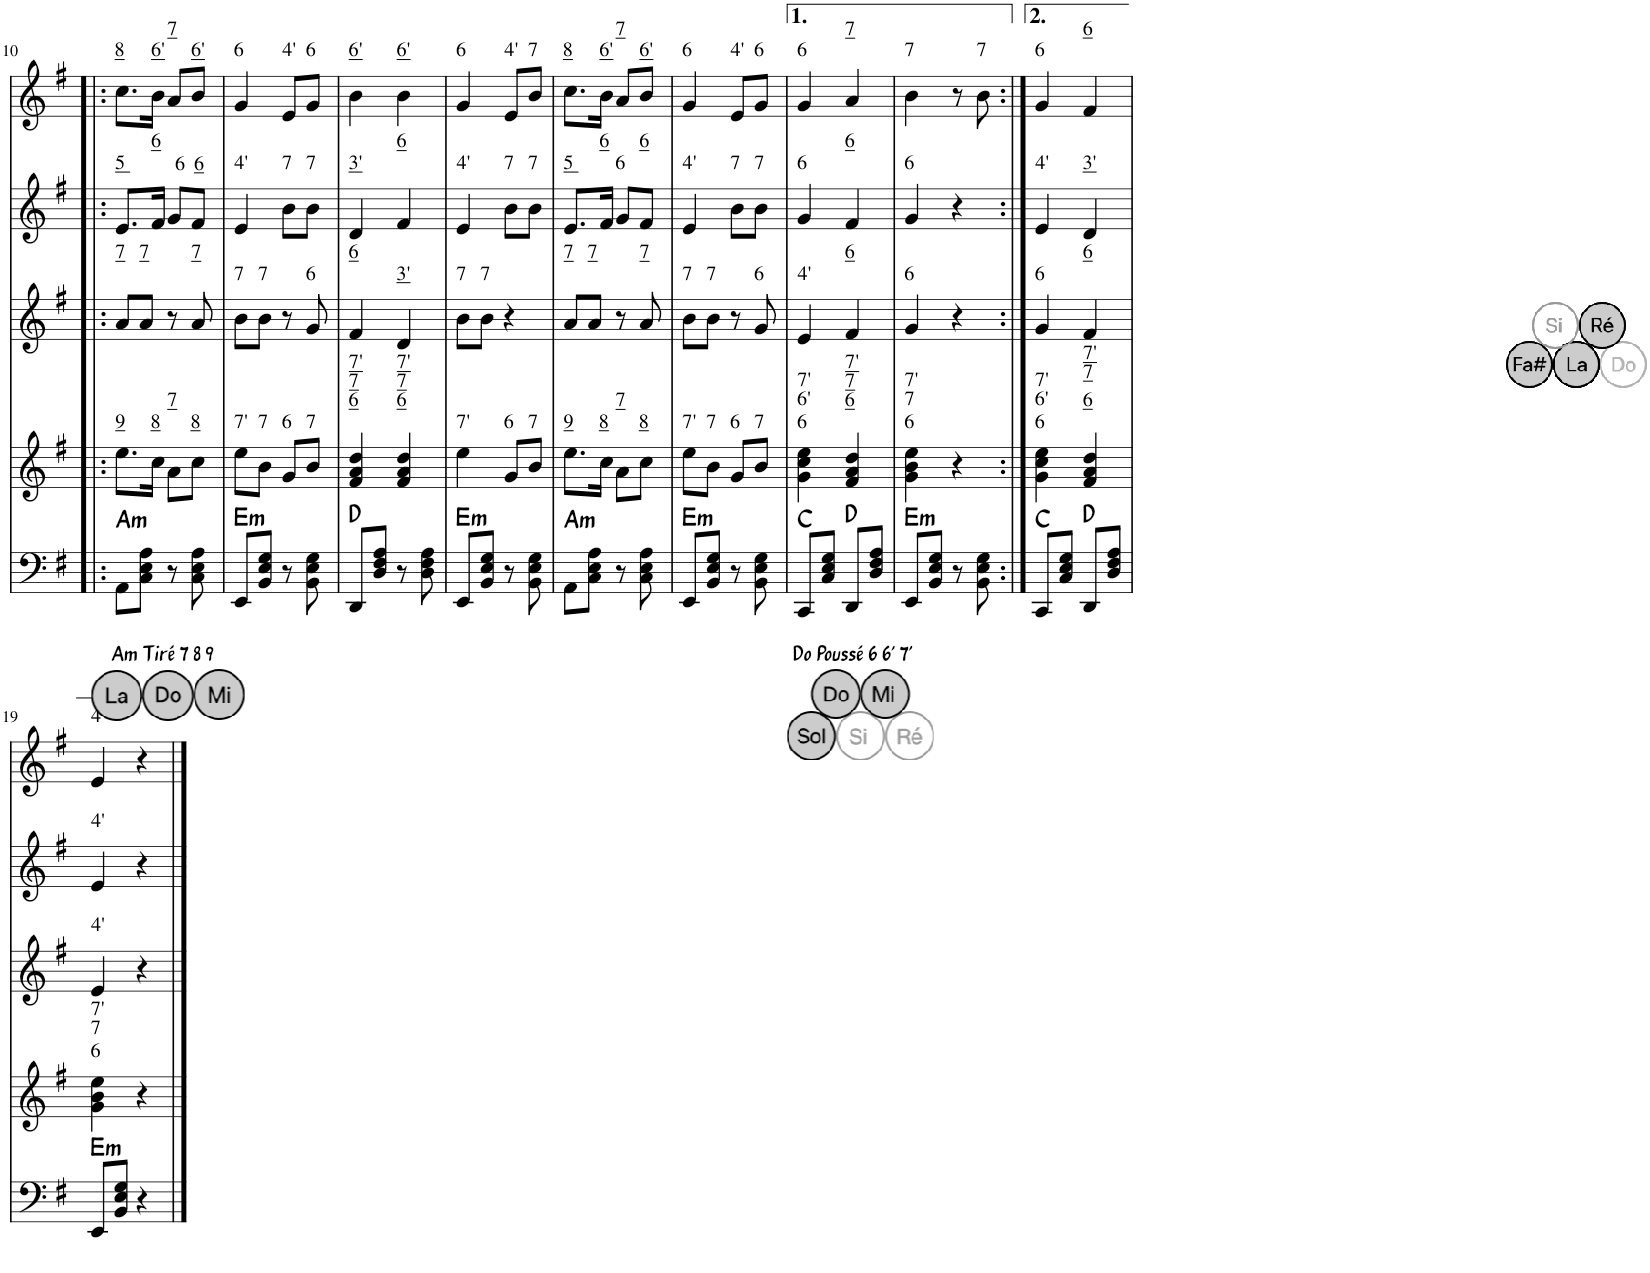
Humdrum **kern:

**kern	**kern	**harte	**kern	**kern	**kern
*part4	*part4	*part4	*part3	*part2	*part1
*staff5	*staff4	*	*staff3	*staff2	*staff1
*I"Piano	*	*	*I"Piano	*I"Piano	*I"Piano
*I'Pno	*	*	*I'Pno	*I'Pno	*I'Pno
!!LO:PB:g=z
*clefF4	*clefG2	*	*clefG2	*clefG2	*clefG2
*k[f#]	*k[f#]	*	*k[f#]	*k[f#]	*k[f#]
*M2/4	*M2/4	*	*M2/4	*M2/4	*M2/4
=10!|:	=10!|:	=10!|:	=10!|:	=10!|:	=10!|:
!	!	!	!	!	!LO:TX:a:t=8
!	!	!	!	!LO:TX:a:t=5	!
!	!	!	!LO:TX:a:t=7	!	!
!	!LO:TX:a:t=9	!	!	!	!
!	!LO:TX:b:t=Am Tiré 7 8 9	!LO:H:kt=m	!	!	!
8AA\L	8.ee\L	A:min	8a/L	8.e/L	8.cc\L
!	!	!	!LO:TX:a:t=7	!	!
8C\ 8E\ 8A\J	.	.	8a/J	.	.
!	!	!	!	!	!LO:TX:a:t=6'
!	!	!	!	!LO:TX:a:t=6	!
!	!LO:TX:a:t=8	!	!	!	!
.	16cc\Jk	.	.	16f#/Jk	16b\Jk
!	!	!	!	!	!LO:TX:a:t=7
!	!	!	!	!LO:TX:a:t=6	!
!	!LO:TX:a:t=7	!	!	!	!
8r	8a\L	.	8r	8g/L	8a/L
!	!	!	!	!	!LO:TX:a:t=6'
!	!	!	!	!LO:TX:a:t=6	!
!	!	!	!LO:TX:a:t=7	!	!
!	!LO:TX:a:t=8	!	!	!	!
8C\ 8E\ 8A\	8cc\J	.	8a/	8f#/J	8b/J
=11	=11	=11	=11	=11	=11
!	!	!	!	!	!LO:TX:a:t=6
!	!	!	!	!LO:TX:a:t=4'	!
!	!	!	!LO:TX:a:t=7	!	!
!	!LO:TX:a:t=7'	!LO:H:kt=m	!	!	!
8EE/L	8ee\L	E:min	8b\L	4e/	4g/
!	!	!	!LO:TX:a:t=7	!	!
!	!LO:TX:a:t=7	!	!	!	!
8BB/ 8E/ 8G/J	8b\J	.	8b\J	.	.
!	!	!	!	!	!LO:TX:a:t=4'
!	!	!	!	!LO:TX:a:t=7	!
!	!LO:TX:a:t=6	!	!	!	!
8r	8g/L	.	8r	8b\L	8e/L
!	!	!	!	!	!LO:TX:a:t=6
!	!	!	!	!LO:TX:a:t=7	!
!	!	!	!LO:TX:a:t=6	!	!
!	!LO:TX:a:t=7	!	!	!	!
8BB\ 8E\ 8G\	8b/J	.	8g/	8b\J	8g/J
=12	=12	=12	=12	=12	=12
!	!	!	!	!	!LO:TX:a:t=6'
!	!	!	!	!LO:TX:a:t=3'	!
!	!	!	!LO:TX:a:t=6	!	!
!	!LO:TX:a:t=6	!	!	!	!
!	!LO:TX:a:t=7	!	!	!	!
!	!LO:TX:a:t=7'	!	!	!	!
8DD/L	4f#/ 4a/ 4dd/	D:maj	4f#/	4d/	4b\
8D/ 8F#/ 8A/J	.	.	.	.	.
!	!	!	!	!	!LO:TX:a:t=6'
!	!	!	!	!LO:TX:a:t=6	!
!	!	!	!LO:TX:a:t=3'	!	!
!	!LO:TX:a:t=6	!	!	!	!
!	!LO:TX:a:t=7	!	!	!	!
!	!LO:TX:a:t=7'	!	!	!	!
8r	4f#/ 4a/ 4dd/	.	4d/	4f#/	4b\
8D\ 8F#\ 8A\	.	.	.	.	.
=13	=13	=13	=13	=13	=13
!	!	!	!	!	!LO:TX:a:t=6
!	!	!	!	!LO:TX:a:t=4'	!
!	!	!	!LO:TX:a:t=7	!	!
!	!LO:TX:a:t=7'	!LO:H:kt=m	!	!	!
8EE/L	4ee\	E:min	8b\L	4e/	4g/
!	!	!	!LO:TX:a:t=7	!	!
8BB/ 8E/ 8G/J	.	.	8b\J	.	.
!	!	!	!	!	!LO:TX:a:t=4'
!	!	!	!	!LO:TX:a:t=7	!
!	!LO:TX:a:t=6	!	!	!	!
8r	8g/L	.	4r	8b\L	8e/L
!	!	!	!	!	!LO:TX:a:t=7
!	!	!	!	!LO:TX:a:t=7	!
!	!LO:TX:a:t=7	!	!	!	!
8BB\ 8E\ 8G\	8b/J	.	.	8b\J	8b/J
=14	=14	=14	=14	=14	=14
!	!	!	!	!	!LO:TX:a:t=8
!	!	!	!	!LO:TX:a:t=5	!
!	!	!	!LO:TX:a:t=7	!	!
!	!LO:TX:a:t=9	!LO:H:kt=m	!	!	!
8AA\L	8.ee\L	A:min	8a/L	8.e/L	8.cc\L
!	!	!	!LO:TX:a:t=7	!	!
8C\ 8E\ 8A\J	.	.	8a/J	.	.
!	!	!	!	!	!LO:TX:a:t=6'
!	!	!	!	!LO:TX:a:t=6	!
!	!LO:TX:a:t=8	!	!	!	!
.	16cc\Jk	.	.	16f#/Jk	16b\Jk
!	!	!	!	!	!LO:TX:a:t=7
!	!	!	!	!LO:TX:a:t=6	!
!	!LO:TX:a:t=7	!	!	!	!
8r	8a\L	.	8r	8g/L	8a/L
!	!	!	!	!	!LO:TX:a:t=6'
!	!	!	!	!LO:TX:a:t=6	!
!	!	!	!LO:TX:a:t=7	!	!
!	!LO:TX:a:t=8	!	!	!	!
8C\ 8E\ 8A\	8cc\J	.	8a/	8f#/J	8b/J
=15	=15	=15	=15	=15	=15
!	!	!	!	!	!LO:TX:a:t=6
!	!	!	!	!LO:TX:a:t=4'	!
!	!	!	!LO:TX:a:t=7	!	!
!	!LO:TX:a:t=7'	!LO:H:kt=m	!	!	!
8EE/L	8ee\L	E:min	8b\L	4e/	4g/
!	!	!	!LO:TX:a:t=7	!	!
!	!LO:TX:a:t=7	!	!	!	!
8BB/ 8E/ 8G/J	8b\J	.	8b\J	.	.
!	!	!	!	!	!LO:TX:a:t=4'
!	!	!	!	!LO:TX:a:t=7	!
!	!LO:TX:a:t=6	!	!	!	!
8r	8g/L	.	8r	8b\L	8e/L
!	!	!	!	!	!LO:TX:a:t=6
!	!	!	!	!LO:TX:a:t=7	!
!	!	!	!LO:TX:a:t=6	!	!
!	!LO:TX:a:t=7	!	!	!	!
8BB\ 8E\ 8G\	8b/J	.	8g/	8b\J	8g/J
=16	=16	=16	=16	=16	=16
!	!	!	!	!	!LO:TX:a:t=6
!	!	!	!	!LO:TX:a:t=6	!
!	!	!	!LO:TX:a:t=4'	!	!
!	!LO:TX:a:t=6	!	!	!	!
!	!LO:TX:a:t=6'	!	!	!	!
!	!LO:TX:a:t=7'	!	!	!	!
!	!LO:TX:b:t=Do Poussé 6 6' 7'	!	!	!	!
8CC/L	4g\ 4cc\ 4ee\	C:maj	4e/	4g/	4g/
8C/ 8E/ 8G/J	.	.	.	.	.
!	!	!	!	!	!LO:TX:a:t=7
!	!	!	!	!LO:TX:a:t=6	!
!	!	!	!LO:TX:a:t=6	!	!
!	!LO:TX:a:t=6	!	!	!	!
!	!LO:TX:a:t=7	!	!	!	!
!	!LO:TX:a:t=7'	!	!	!	!
8DD/L	4f#/ 4a/ 4dd/	D:maj	4f#/	4f#/	4a/
8D/ 8F#/ 8A/J	.	.	.	.	.
=17	=17	=17	=17	=17	=17
!	!	!	!	!	!LO:TX:a:t=7
!	!	!	!	!LO:TX:a:t=6	!
!	!	!	!LO:TX:a:t=6	!	!
!	!LO:TX:a:t=6	!	!	!	!
!	!LO:TX:a:t=7	!	!	!	!
!	!LO:TX:a:t=7'	!LO:H:kt=m	!	!	!
8EE/L	4g\ 4b\ 4ee\	E:min	4g/	4g/	4b\
8BB/ 8E/ 8G/J	.	.	.	.	.
8r	4r	.	4r	4r	8r
!	!	!	!	!	!LO:TX:a:t=7
8BB\ 8E\ 8G\	.	.	.	.	8b\
=18:|!	=18:|!	=18:|!	=18:|!	=18:|!	=18:|!
!	!	!	!	!	!LO:TX:a:t=6
!	!	!	!	!LO:TX:a:t=4'	!
!	!	!	!LO:TX:a:t=6	!	!
!	!LO:TX:a:t=6	!	!	!	!
!	!LO:TX:a:t=6'	!	!	!	!
!	!LO:TX:a:t=7'	!	!	!	!
8CC/L	4g\ 4cc\ 4ee\	C:maj	4g/	4e/	4g/
8C/ 8E/ 8G/J	.	.	.	.	.
!	!	!	!	!	!LO:TX:a:t=6
!	!	!	!	!LO:TX:a:t=3'	!
!	!	!	!LO:TX:a:t=6	!	!
!	!LO:TX:a:t=6	!	!	!	!
!	!LO:TX:a:t=7	!	!	!	!
!	!LO:TX:a:t=7'	!	!	!	!
8DD/L	4f#/ 4a/ 4dd/	D:maj	4f#/	4d/	4f#/
8D/ 8F#/ 8A/J	.	.	.	.	.
!!LO:LB:g=z
=19	=19	=19	=19	=19	=19
!	!	!	!	!	!LO:TX:a:t=4'
!	!	!	!	!LO:TX:a:t=4'	!
!	!	!	!LO:TX:a:t=4'	!	!
!	!LO:TX:a:t=6	!	!	!	!
!	!LO:TX:a:t=7	!	!	!	!
!	!LO:TX:a:t=7'	!LO:H:kt=m	!	!	!
8EE/L	4g\ 4b\ 4ee\	E:min	4e/	4e/	4e/
8BB/ 8E/ 8G/J	.	.	.	.	.
4r	4r	.	4r	4r	4r
==	==	==	==	==	==
*-	*-	*-	*-	*-	*-
